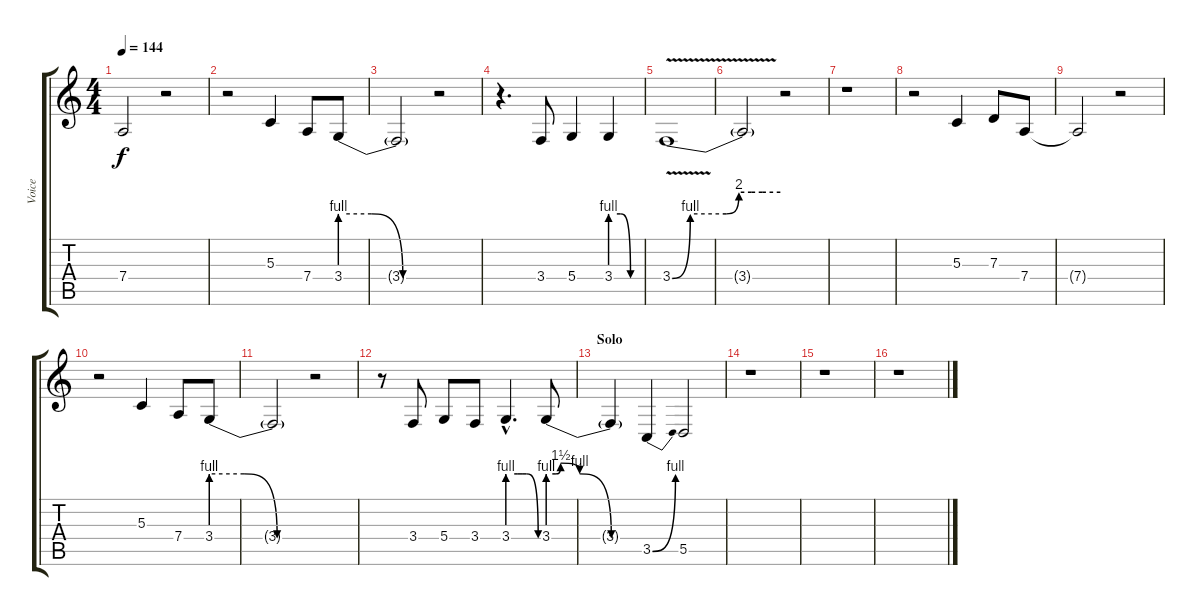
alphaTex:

\track ("Voice" "Voice") {instrument recorder}
\staff {score tabs}
\tuning (E4 B3 G3 D3 A2 E2) {hide}
\ts (4 4)
\tempo 144
\clef g2
\ks c
7.4{t}.2{dy f} r.2 |
r.2 5.3.4 7.4.8 3.4{be (custom 0 4 20 4 40 0 60 0)}.8 |
3.4{t}.2 r.2 |
r.4{d} 3.4.8 5.4.4 3.4{be (custom 0 4 20 4 40 0 60 0)}.4 |
3.4{be (custom 0 0 10 4 26 4 30 4 37 8 44 8 50 8 60 8) v}.1 |
3.4{t}.2 r.2 |
r.1 |
r.2 5.3.4 7.3.8 7.4.8 |
7.4{t}.2 r.2 |
r.2 5.3.4 7.4.8 3.4{be (custom 0 4 20 4 40 0 60 0)}.8 |
3.4{t}.2 r.2 |
r.8 3.4.8 5.4.8 3.4.8 3.4{be (custom 0 4 20 4 30 4 37 4 60 0) hac}.4{d} 3.4{be (custom 0 4 5 4 8 6 20 4 40 0 60 0)}.8 |
\section ("" "Solo")
3.4{t}.4 3.5{be (bend 0 0 60 4)}.4 5.5.2 |
r.1 |
r.1 |
r.1
